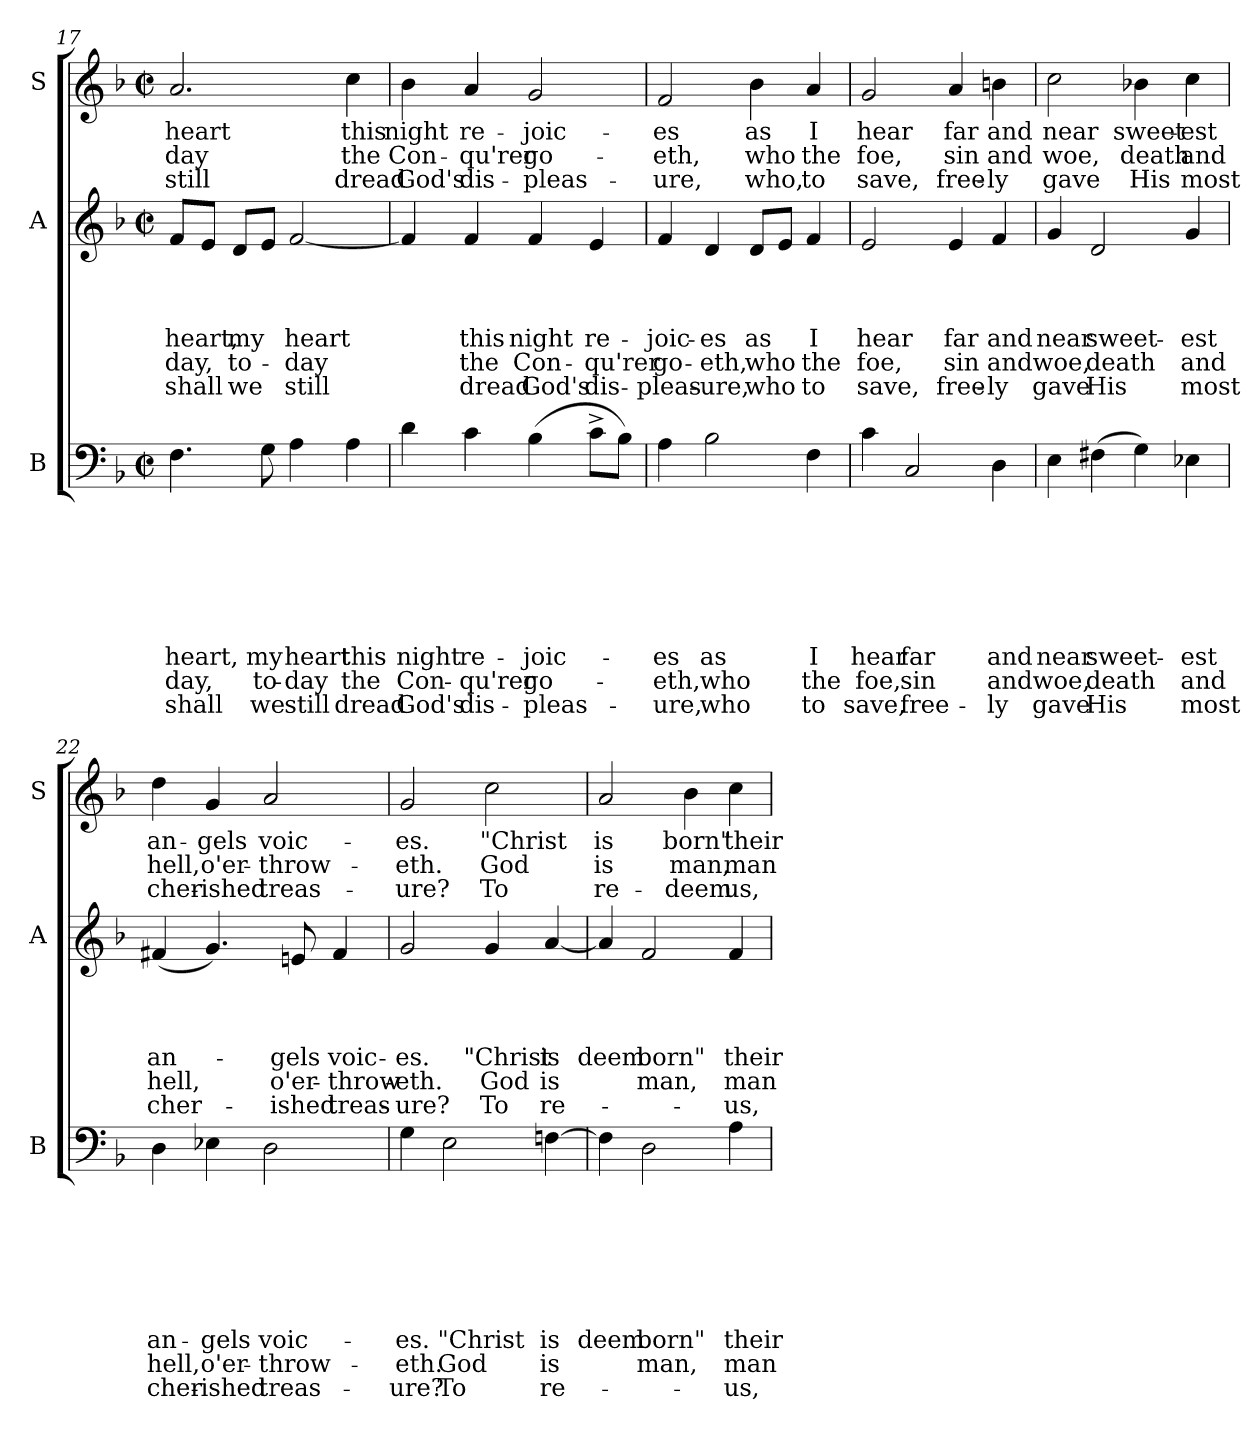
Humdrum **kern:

**kern	**text	**text	**text	**text	**text	**text	**text	**text	**text	**kern	**text	**text	**text	**text	**text	**text	**kern	**text	**text	**text
*part3	*part3	*part3	*part3	*part3	*part3	*part3	*part3	*part3	*part3	*part2	*part2	*part2	*part2	*part2	*part2	*part2	*part1	*part1	*part1	*part1
*staff3	*staff3	*staff3	*staff3	*staff3	*staff3	*staff3	*staff3	*staff3	*staff3	*staff2	*staff2	*staff2	*staff2	*staff2	*staff2	*staff2	*staff1	*staff1	*staff1	*staff1
*I"B	*	*	*	*	*	*	*	*	*	*I"A	*	*	*	*	*	*	*I"S	*	*	*
*I'B	*	*	*	*	*	*	*	*	*	*I'A	*	*	*	*	*	*	*I'S	*	*	*
*clefF4	*	*	*	*	*	*	*	*	*	*clefG2	*	*	*	*	*	*	*clefG2	*	*	*
*k[b-]	*	*	*	*	*	*	*	*	*	*k[b-]	*	*	*	*	*	*	*k[b-]	*	*	*
*F:	*	*	*	*	*	*	*	*	*	*F:	*	*	*	*	*	*	*F:	*	*	*
*M2/2	*	*	*	*	*	*	*	*	*	*M2/2	*	*	*	*	*	*	*M2/2	*	*	*
*met(c|)	*	*	*	*	*	*	*	*	*	*met(c|)	*	*	*	*	*	*	*met(c|)	*	*	*
=17	=17	=17	=17	=17	=17	=17	=17	=17	=17	=17	=17	=17	=17	=17	=17	=17	=17	=17	=17	=17
!	!	!	!	!	!	!	!LO:LY:b:rj	!LO:LY:b:rj	!LO:LY:b:rj	!	!	!	!	!LO:LY:b:rj	!LO:LY:b:rj	!LO:LY:b:rj	!	!LO:LY:b:rj	!LO:LY:b:rj	!LO:LY:b:rj
4.F\	.	.	.	.	.	.	heart,	-day,	shall	8f/L	.	.	.	heart,	-day,	shall	2.a/	heart	-day	still
.	.	.	.	.	.	.	.	.	.	8e/J	.	.	.	.	.	.	.	.	.	.
!	!	!	!	!	!	!	!	!	!	!	!	!	!	!LO:LY:b:rj	!LO:LY:b:rj	!LO:LY:b:rj	!	!	!	!
.	.	.	.	.	.	.	.	.	.	8d/L	.	.	.	my	to-	we	.	.	.	.
!	!	!	!	!	!	!	!LO:LY:b:rj	!LO:LY:b:rj	!LO:LY:b:rj	!	!	!	!	!	!	!	!	!	!	!
8G\	.	.	.	.	.	.	my	to-	we	8e/J	.	.	.	.	.	.	.	.	.	.
!	!	!	!	!	!	!	!LO:LY:b:rj	!LO:LY:b:rj	!LO:LY:b:rj	!	!	!	!	!LO:LY:b:rj	!LO:LY:b:rj	!LO:LY:b:rj	!	!	!	!
4A\	.	.	.	.	.	.	heart	-day	still	[<2f/	.	.	.	heart	-day	still	.	.	.	.
!	!	!	!	!	!	!	!LO:LY:b:rj	!LO:LY:b:rj	!LO:LY:b:rj	!	!	!	!	!	!	!	!	!LO:LY:b:rj	!LO:LY:b:rj	!LO:LY:b:rj
4A\	.	.	.	.	.	.	this	the	dread	.	.	.	.	.	.	.	4cc\	this	the	dread
=18	=18	=18	=18	=18	=18	=18	=18	=18	=18	=18	=18	=18	=18	=18	=18	=18	=18	=18	=18	=18
!	!	!	!	!	!	!	!LO:LY:b:rj	!LO:LY:b:rj	!LO:LY:b:rj	!	!	!	!	!	!	!	!	!LO:LY:b:rj	!LO:LY:b:rj	!LO:LY:b:rj
4d\	.	.	.	.	.	.	night	Con-	God's	4f/]	.	.	.	.	.	.	4b-\	night	Con-	God's
!	!	!	!	!	!	!	!LO:LY:b:rj	!LO:LY:b:rj	!LO:LY:b:rj	!	!	!	!	!LO:LY:b:rj	!LO:LY:b:rj	!LO:LY:b:rj	!	!LO:LY:b:rj	!LO:LY:b:rj	!LO:LY:b:rj
4c\	.	.	.	.	.	.	re-	-qu'rer	dis-	4f/	.	.	.	this	the	dread	4a/	re-	-qu'rer	dis-
!	!	!	!	!	!	!	!LO:LY:b:rj	!LO:LY:b:rj	!LO:LY:b:rj	!	!	!	!	!LO:LY:b:rj	!LO:LY:b:rj	!LO:LY:b:rj	!	!LO:LY:b:rj	!LO:LY:b:rj	!LO:LY:b:rj
(>4B-\	.	.	.	.	.	.	-joic-	go-	-pleas-	4f/	.	.	.	night	Con-	God's	2g/	-joic-	go-	-pleas-
!	!	!	!	!	!	!	!	!	!	!	!	!	!	!LO:LY:b:rj	!LO:LY:b:rj	!LO:LY:b:rj	!	!	!	!
8c^>\L	.	.	.	.	.	.	.	.	.	4e/	.	.	.	re-	-qu'rer	dis-	.	.	.	.
8B-\J)	.	.	.	.	.	.	.	.	.	.	.	.	.	.	.	.	.	.	.	.
=19	=19	=19	=19	=19	=19	=19	=19	=19	=19	=19	=19	=19	=19	=19	=19	=19	=19	=19	=19	=19
!	!	!	!	!	!	!	!LO:LY:b:rj	!LO:LY:b:rj	!LO:LY:b:rj	!	!	!	!	!LO:LY:b:rj	!LO:LY:b:rj	!LO:LY:b:rj	!	!LO:LY:b:rj	!LO:LY:b:rj	!LO:LY:b:rj
4A\	.	.	.	.	.	.	-es	-eth,	-ure,	4f/	.	.	.	-joic-	go-	-pleas-	2f/	-es	-eth,	-ure,
!	!	!	!	!	!	!	!LO:LY:b:rj	!LO:LY:b:rj	!LO:LY:b:rj	!	!	!	!	!LO:LY:b:rj	!LO:LY:b:rj	!LO:LY:b:rj	!	!	!	!
2B-\	.	.	.	.	.	.	as	who	who	4d/	.	.	.	-es	-eth,	-ure,	.	.	.	.
!	!	!	!	!	!	!	!	!	!	!	!	!	!	!LO:LY:b:rj	!LO:LY:b:rj	!LO:LY:b:rj	!	!LO:LY:b:rj	!LO:LY:b:rj	!LO:LY:b:rj
.	.	.	.	.	.	.	.	.	.	8d/L	.	.	.	as	who	who	4b-\	as	who	who,
.	.	.	.	.	.	.	.	.	.	8e/J	.	.	.	.	.	.	.	.	.	.
!	!	!	!	!	!	!	!LO:LY:b:rj	!LO:LY:b:rj	!LO:LY:b:rj	!	!	!	!	!LO:LY:b:rj	!LO:LY:b:rj	!LO:LY:b:rj	!	!LO:LY:b:rj	!LO:LY:b:rj	!LO:LY:b:rj
4F\	.	.	.	.	.	.	I	the	to	4f/	.	.	.	I	the	to	4a/	I	the	to
=20	=20	=20	=20	=20	=20	=20	=20	=20	=20	=20	=20	=20	=20	=20	=20	=20	=20	=20	=20	=20
!	!	!	!	!	!	!	!LO:LY:b:rj	!LO:LY:b:rj	!LO:LY:b:rj	!	!	!	!	!LO:LY:b:rj	!LO:LY:b:rj	!LO:LY:b:rj	!	!LO:LY:b:rj	!LO:LY:b:rj	!LO:LY:b:rj
4c\	.	.	.	.	.	.	hear	foe,	save,	2e/	.	.	.	hear	foe,	save,	2g/	hear	foe,	save,
!	!	!	!	!	!	!	!LO:LY:b:rj	!LO:LY:b:rj	!LO:LY:b:rj	!	!	!	!	!	!	!	!	!	!	!
2C/	.	.	.	.	.	.	far	sin	free-	.	.	.	.	.	.	.	.	.	.	.
!	!	!	!	!	!	!	!	!	!	!	!	!	!	!LO:LY:b:rj	!LO:LY:b:rj	!LO:LY:b:rj	!	!LO:LY:b:rj	!LO:LY:b:rj	!LO:LY:b:rj
.	.	.	.	.	.	.	.	.	.	4e/	.	.	.	far	sin	free-	4a/	far	sin	free-
!	!	!	!	!	!	!	!LO:LY:b:rj	!LO:LY:b:rj	!LO:LY:b:rj	!	!	!	!	!LO:LY:b:rj	!LO:LY:b:rj	!LO:LY:b:rj	!	!LO:LY:b:rj	!LO:LY:b:rj	!LO:LY:b:rj
4D\	.	.	.	.	.	.	and	and	-ly	4f/	.	.	.	and	and	-ly	4bn\	and	and	-ly
!!LO:LB:g=z
=21	=21	=21	=21	=21	=21	=21	=21	=21	=21	=21	=21	=21	=21	=21	=21	=21	=21	=21	=21	=21
!	!	!	!	!	!	!	!LO:LY:b:rj	!LO:LY:b:rj	!LO:LY:b:rj	!	!	!	!	!LO:LY:b:rj	!LO:LY:b:rj	!LO:LY:b:rj	!	!LO:LY:b:rj	!LO:LY:b:rj	!LO:LY:b:rj
4E\	.	.	.	.	.	.	near	woe,	gave	4g/	.	.	.	near	woe,	gave	2cc\	near	woe,	gave
!	!	!	!	!	!	!	!LO:LY:b:rj	!LO:LY:b:rj	!LO:LY:b:rj	!	!	!	!	!LO:LY:b:rj	!LO:LY:b:rj	!LO:LY:b:rj	!	!	!	!
(>4F#X\	.	.	.	.	.	.	sweet-	death	His	2d/	.	.	.	sweet-	death	His	.	.	.	.
!	!	!	!	!	!	!	!	!	!	!	!	!	!	!	!	!	!	!LO:LY:b:rj	!LO:LY:b:rj	!LO:LY:b:rj
4G\)	.	.	.	.	.	.	.	.	.	.	.	.	.	.	.	.	4b-X\	sweet-	death	His
!	!	!	!	!	!	!	!LO:LY:b:rj	!LO:LY:b:rj	!LO:LY:b:rj	!	!	!	!	!LO:LY:b:rj	!LO:LY:b:rj	!LO:LY:b:rj	!	!LO:LY:b:rj	!LO:LY:b:rj	!LO:LY:b:rj
4E-X\	.	.	.	.	.	.	-est	and	most	4g/	.	.	.	-est	and	most	4cc\	-est	and	most
=22	=22	=22	=22	=22	=22	=22	=22	=22	=22	=22	=22	=22	=22	=22	=22	=22	=22	=22	=22	=22
!	!	!	!	!	!	!	!LO:LY:b:rj	!LO:LY:b:rj	!LO:LY:b:rj	!	!	!	!	!LO:LY:b:rj	!LO:LY:b:rj	!LO:LY:b:rj	!	!LO:LY:b:rj	!LO:LY:b:rj	!LO:LY:b:rj
4D\	.	.	.	.	.	.	an-	hell,	cher-	(<4f#X/	.	.	.	an-	hell,	cher-	4dd\	an-	hell,	cher-
!	!	!	!	!	!	!	!LO:LY:b:rj	!LO:LY:b:rj	!LO:LY:b:rj	!	!	!	!	!	!	!	!	!LO:LY:b:rj	!LO:LY:b:rj	!LO:LY:b:rj
4E-X\	.	.	.	.	.	.	-gels	o'er-	-ished	4.g/)	.	.	.	.	.	.	4g/	-gels	o'er-	-ished
!	!	!	!	!	!	!	!LO:LY:b:rj	!LO:LY:b:rj	!LO:LY:b:rj	!	!	!	!	!	!	!	!	!LO:LY:b:rj	!LO:LY:b:rj	!LO:LY:b:rj
2D\	.	.	.	.	.	.	voic-	-throw-	treas-	.	.	.	.	.	.	.	2a/	voic-	-throw-	treas-
!	!	!	!	!	!	!	!	!	!	!	!	!	!	!LO:LY:b:rj	!LO:LY:b:rj	!LO:LY:b:rj	!	!	!	!
.	.	.	.	.	.	.	.	.	.	8en/	.	.	.	-gels	o'er-	-ished	.	.	.	.
!	!	!	!	!	!	!	!	!	!	!	!	!	!	!LO:LY:b:rj	!LO:LY:b:rj	!LO:LY:b:rj	!	!	!	!
.	.	.	.	.	.	.	.	.	.	4f#/	.	.	.	voic-	-throw-	treas-	.	.	.	.
=23	=23	=23	=23	=23	=23	=23	=23	=23	=23	=23	=23	=23	=23	=23	=23	=23	=23	=23	=23	=23
!	!	!	!	!	!	!	!LO:LY:b:rj	!LO:LY:b:rj	!LO:LY:b:rj	!	!	!	!	!LO:LY:b:rj	!LO:LY:b:rj	!LO:LY:b:rj	!	!LO:LY:b:rj	!LO:LY:b:rj	!LO:LY:b:rj
4G\	.	.	.	.	.	.	-es.	-eth.	-ure?	2g/	.	.	.	-es.	-eth.	-ure?	2g/	-es.	-eth.	-ure?
!	!	!	!	!	!	!	!LO:LY:b:rj	!LO:LY:b:rj	!LO:LY:b:rj	!	!	!	!	!	!	!	!	!	!	!
2E\	.	.	.	.	.	.	"Christ	God	To	.	.	.	.	.	.	.	.	.	.	.
!	!	!	!	!	!	!	!	!	!	!	!	!	!	!LO:LY:b:rj	!LO:LY:b:rj	!LO:LY:b:rj	!	!LO:LY:b:rj	!LO:LY:b:rj	!LO:LY:b:rj
.	.	.	.	.	.	.	.	.	.	4g/	.	.	.	"Christ	God	To	2cc\	"Christ	God	To
!	!	!	!	!	!	!	!LO:LY:b:rj	!LO:LY:b:rj	!LO:LY:b:rj	!	!	!	!	!LO:LY:b:rj	!LO:LY:b:rj	!LO:LY:b:rj	!	!	!	!
[>4Fn\	.	.	.	.	.	.	is	is	re-	[<4a/	.	.	.	is	is	re-	.	.	.	.
=24	=24	=24	=24	=24	=24	=24	=24	=24	=24	=24	=24	=24	=24	=24	=24	=24	=24	=24	=24	=24
!	!	!	!	!	!	!	!LO:LY:b:rj	!	!	!	!	!	!	!LO:LY:b:rj	!	!	!	!LO:LY:b:rj	!LO:LY:b:rj	!LO:LY:b:rj
4F\]	.	.	.	.	.	.	deem	.	.	4a/]	.	.	.	deem	.	.	2a/	is	is	re-
!	!	!	!	!	!	!	!LO:LY:b:rj	!LO:LY:b:rj	!	!	!	!	!	!LO:LY:b:rj	!LO:LY:b:rj	!	!	!	!	!
2D\	.	.	.	.	.	.	born"	man,	.	2f/	.	.	.	born"	man,	.	.	.	.	.
!	!	!	!	!	!	!	!	!	!	!	!	!	!	!	!	!	!	!LO:LY:b:rj	!LO:LY:b:rj	!LO:LY:b:rj
.	.	.	.	.	.	.	.	.	.	.	.	.	.	.	.	.	4b-\	born"	man,	-deem
!	!	!	!	!	!	!	!LO:LY:b:rj	!LO:LY:b:rj	!LO:LY:b:rj	!	!	!	!	!LO:LY:b:rj	!LO:LY:b:rj	!LO:LY:b:rj	!	!LO:LY:b:rj	!LO:LY:b:rj	!LO:LY:b:rj
4A\	.	.	.	.	.	.	their	man	-us,	4f/	.	.	.	their	man	-us,	4cc\	their	man	us,
=	=	=	=	=	=	=	=	=	=	=	=	=	=	=	=	=	=	=	=	=
*-	*-	*-	*-	*-	*-	*-	*-	*-	*-	*-	*-	*-	*-	*-	*-	*-	*-	*-	*-	*-
